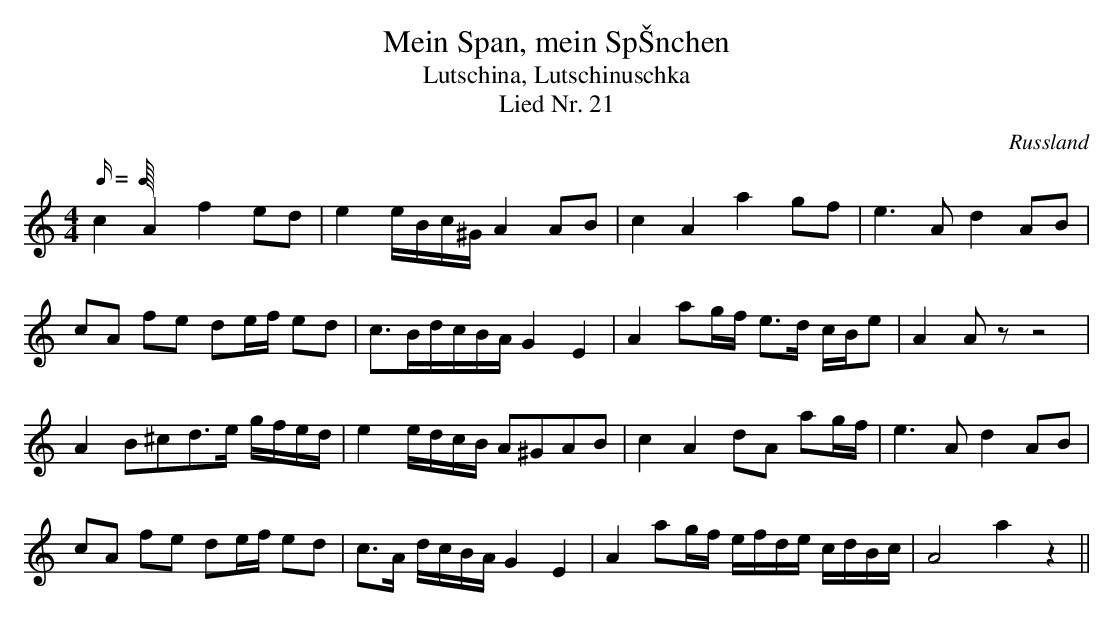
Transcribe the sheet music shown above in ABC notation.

X:1
T: Mein Span, mein SpŠnchen
T:Lutschina, Lutschinuschka
T:Lied Nr. 21
L:1/16
M:4/4
Q:C4=80
O:Russland
K:C
c4A4f4e2d2|e4 eBc^GA4A2B2|c4A4a4g2f2|e6A2d4A2B2|
c2A2 f2e2 d2ef e2d2|c3BdcBA G4 E4|A4 a2gf e3d cBe2|A4 A2 z2 z8|
A4 B2^c2d3e gfed|e4edcB A2^G2A2B2|c4 A4 d2A2 a2gf|e6 A2 d4 A2B2|
c2A2 f2e2 d2ef e2d2|c3A dcBA G4 E4|A4 a2gf efde  cdBc|A8a4z4||
